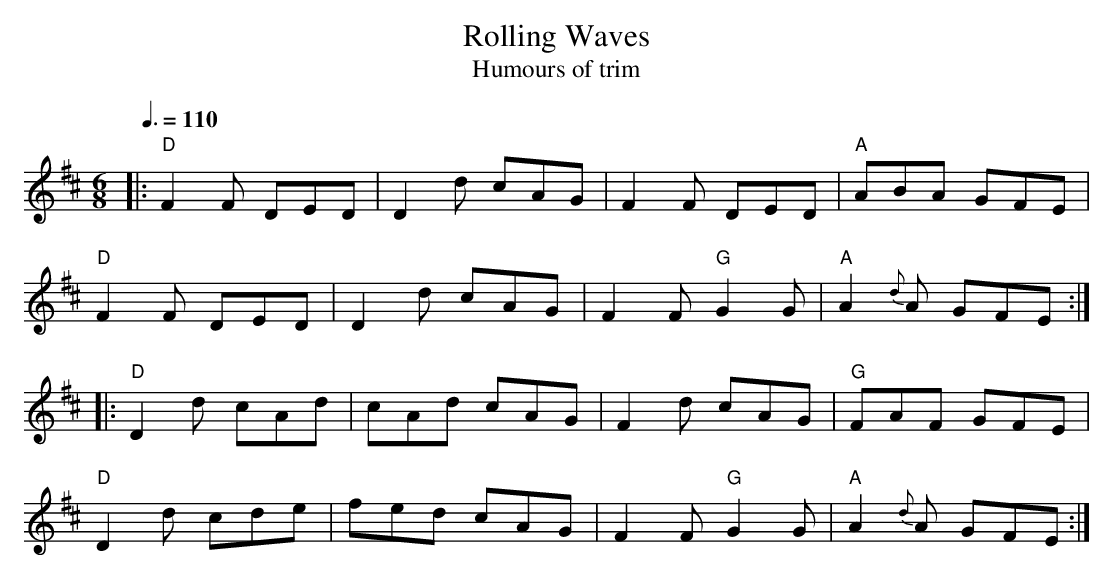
X:1
T:Rolling Waves
T:Humours of trim
M: 6/8
L: 1/8
Q:3/8=110
K: Dmaj
|:"D"F2F DED|D2d cAG|F2 F DED|"A"ABA GFE|
"D"F2F DED|D2d cAG|F2F "G"G2G|"A"A2{d}A GFE:|
|:"D"D2d cAd|cAd cAG|F2d cAG|"G"FAF GFE|
"D"D2d cde|fed cAG|F2F "G"G2G|"A"A2{d}A GFE:|
